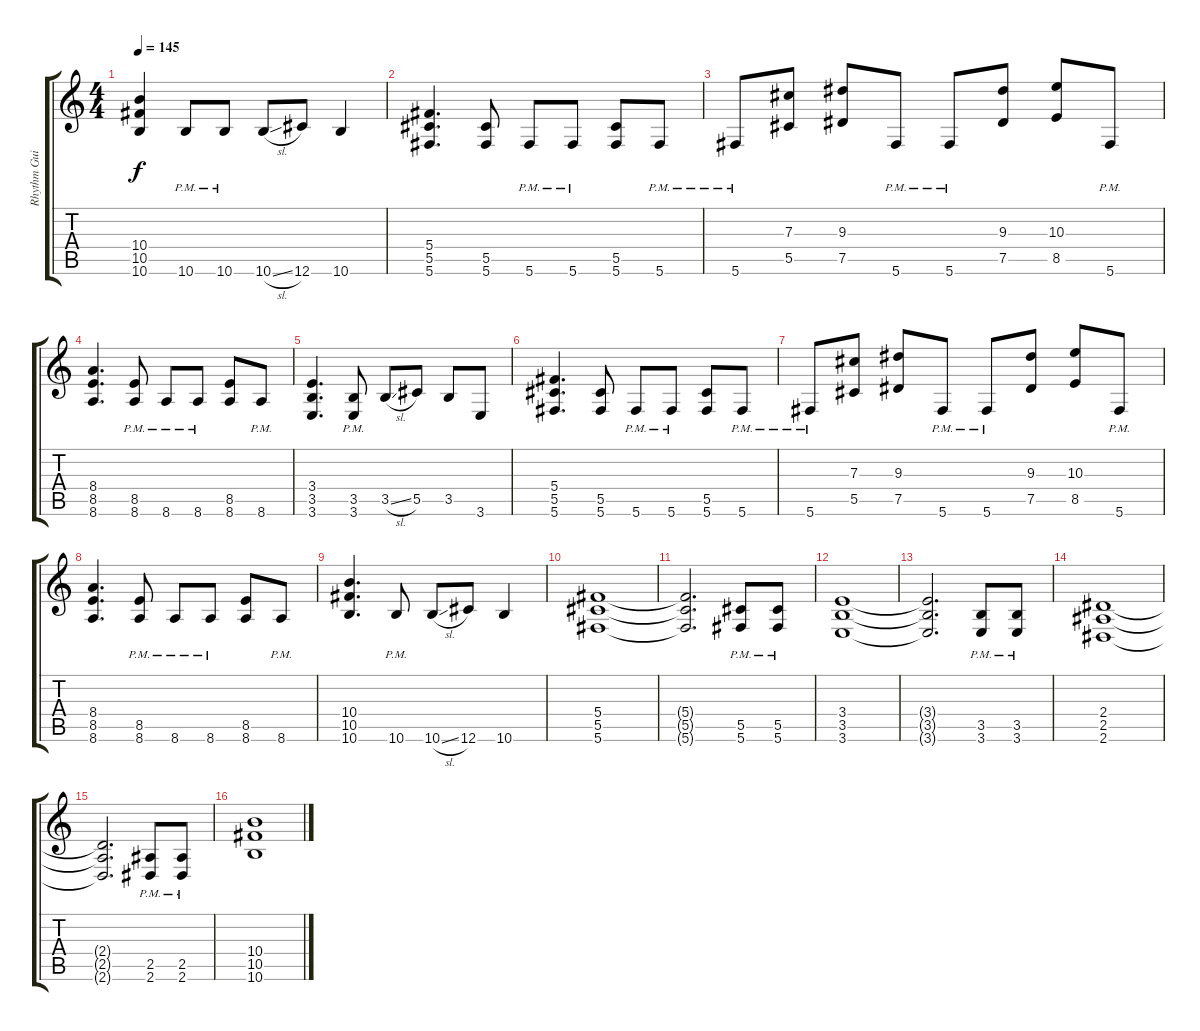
\track ("Rhythm Guitar" "Rhythm Gui") {instrument distortionguitar}
\staff {score tabs}
\tuning (Eb4 Bb3 Gb3 Db3 Ab2 Db2) {hide}
\ts (4 4)
\tempo 145
\clef g2
\ks c
(10.4 10.5 10.6).4{dy f} 10.6{pm}.8 10.6{pm}.8 10.6{sl}.8 12.6.8 10.6.4 |
(5.4 5.5 5.6).4{d} (5.5 5.6).8 5.6{pm}.8 5.6{pm}.8 (5.5 5.6).8 5.6{pm}.8 |
5.6{pm}.8 (7.3 5.5).8 (9.3 7.5).8 5.6{pm}.8 5.6{pm}.8 (9.3 7.5).8 (10.3 8.5).8 5.6{pm}.8 |
(8.4 8.5 8.6).4{d} (8.5{pm} 8.6).8 8.6{pm}.8 8.6{pm}.8 (8.5 8.6).8 8.6{pm}.8 |
(3.4 3.5 3.6).4{d} (3.5{pm} 3.6).8 3.5{sl}.8 5.5.8 3.5.8 3.6.8 |
(5.4 5.5 5.6).4{d} (5.5 5.6).8 5.6{pm}.8 5.6{pm}.8 (5.5 5.6).8 5.6{pm}.8 |
5.6{pm}.8 (7.3 5.5).8 (9.3 7.5).8 5.6{pm}.8 5.6{pm}.8 (9.3 7.5).8 (10.3 8.5).8 5.6{pm}.8 |
(8.4 8.5 8.6).4{d} (8.5{pm} 8.6).8 8.6{pm}.8 8.6{pm}.8 (8.5 8.6).8 8.6{pm}.8 |
(10.4 10.5 10.6).4{d} 10.6{pm}.8 10.6{sl}.8 12.6.8 10.6.4 |
(5.4 5.5 5.6).1 |
(5.4{t} 5.5{t} 5.6{t}).2{d} (5.5{pm} 5.6{pm}).8 (5.5{pm} 5.6{pm}).8 |
(3.4 3.5 3.6).1 |
(3.4{t} 3.5{t} 3.6{t}).2{d} (3.5{pm} 3.6{pm}).8 (3.5{pm} 3.6{pm}).8 |
(2.4 2.5 2.6).1 |
(2.4{t} 2.5{t} 2.6{t}).2{d} (2.5{pm} 2.6{pm}).8 (2.5{pm} 2.6{pm}).8 |
(10.4 10.5 10.6).1
